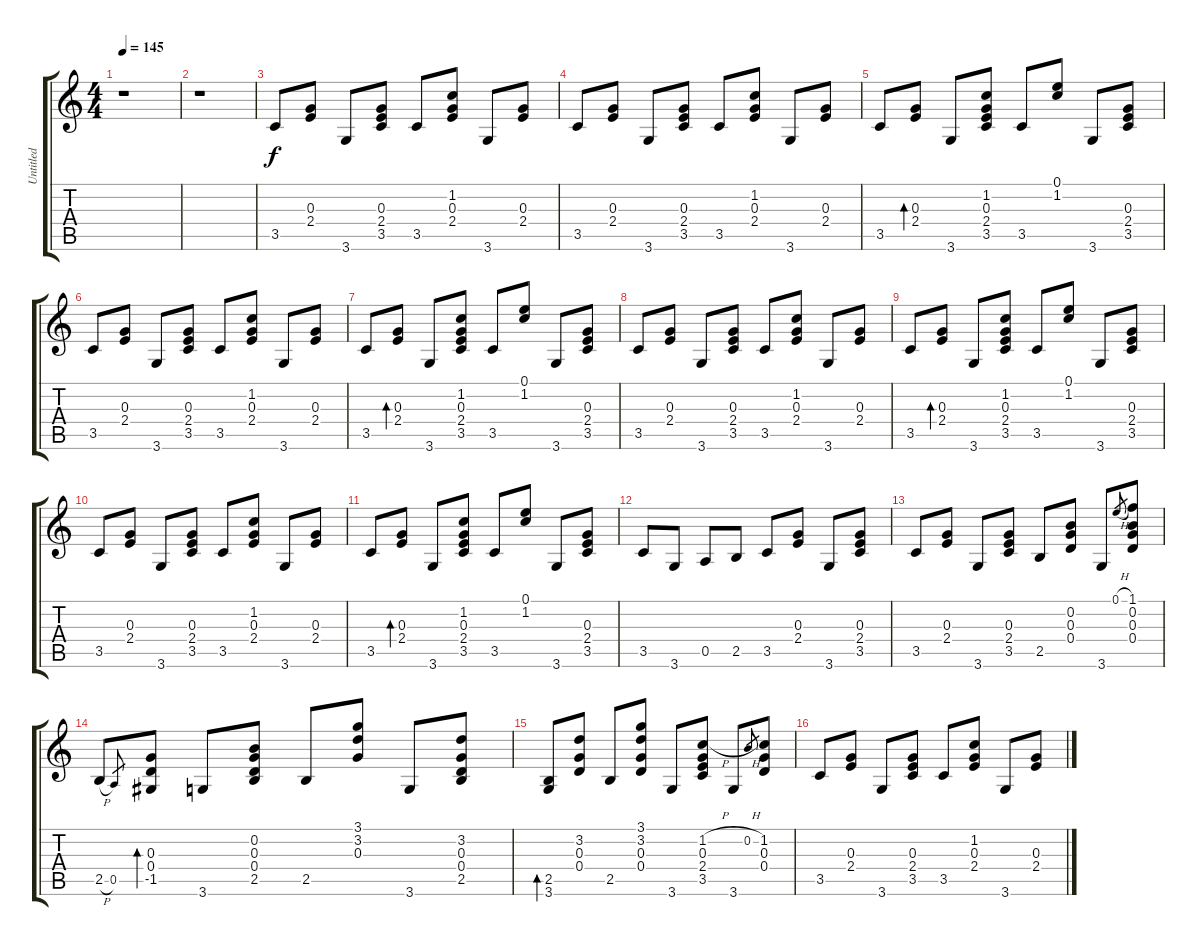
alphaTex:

\track ("Untitled" "Untitled") {instrument acousticguitarsteel}
\staff {score tabs}
\tuning (E4 B3 G3 D3 A2 E2) {hide}
\ts (4 4)
\tempo 145
\clef g2
\ks c
r.1{dy f} |
r.1 |
3.5.8 (0.3 2.4).8 3.6.8 (0.3 2.4 3.5).8 3.5.8 (1.2 0.3 2.4).8 3.6.8 (0.3 2.4).8 |
3.5.8 (0.3 2.4).8 3.6.8 (0.3 2.4 3.5).8 3.5.8 (1.2 0.3 2.4).8 3.6.8 (0.3 2.4).8 |
3.5.8 (0.3 2.4).8{bd 30} 3.6.8 (1.2 0.3 2.4 3.5).8 3.5.8 (0.1 1.2).8 3.6.8 (0.3 2.4 3.5).8 |
3.5.8 (0.3 2.4).8 3.6.8 (0.3 2.4 3.5).8 3.5.8 (1.2 0.3 2.4).8 3.6.8 (0.3 2.4).8 |
3.5.8 (0.3 2.4).8{bd 30} 3.6.8 (1.2 0.3 2.4 3.5).8 3.5.8 (0.1 1.2).8 3.6.8 (0.3 2.4 3.5).8 |
3.5.8 (0.3 2.4).8 3.6.8 (0.3 2.4 3.5).8 3.5.8 (1.2 0.3 2.4).8 3.6.8 (0.3 2.4).8 |
3.5.8 (0.3 2.4).8{bd 30} 3.6.8 (1.2 0.3 2.4 3.5).8 3.5.8 (0.1 1.2).8 3.6.8 (0.3 2.4 3.5).8 |
3.5.8 (0.3 2.4).8 3.6.8 (0.3 2.4 3.5).8 3.5.8 (1.2 0.3 2.4).8 3.6.8 (0.3 2.4).8 |
3.5.8 (0.3 2.4).8{bd 30} 3.6.8 (1.2 0.3 2.4 3.5).8 3.5.8 (0.1 1.2).8 3.6.8 (0.3 2.4 3.5).8 |
3.5.8 3.6.8 0.5.8 2.5.8 3.5.8 (0.3 2.4).8 3.6.8 (0.3 2.4 3.5).8 |
3.5.8 (0.3 2.4).8 3.6.8 (0.3 2.4 3.5).8 2.5.8 (0.2 0.3 0.4).8 3.6.8 0.1{h}.8{gr} (1.1 0.2 0.3 0.4).8 |
2.5{h}.8 0.5.8{gr} (0.3 0.4 -1.5).8{bd 30} 3.6.8 (0.2 0.3 0.4 2.5).8 2.5.8 (3.1 3.2 0.3).8 3.6.8 (3.2 0.3 0.4 2.5).8 |
(2.5 3.6).8{bd 30} (3.2 0.3 0.4).8 2.5.8 (3.1 3.2 0.3 0.4).8 3.6.8 (1.2{h} 0.3 2.4 3.5).8 3.6.8 0.2{h}.8{gr} (1.2 0.3 0.4).8 |
3.5.8 (0.3 2.4).8 3.6.8 (0.3 2.4 3.5).8 3.5.8 (1.2 0.3 2.4).8 3.6.8 (0.3 2.4).8
